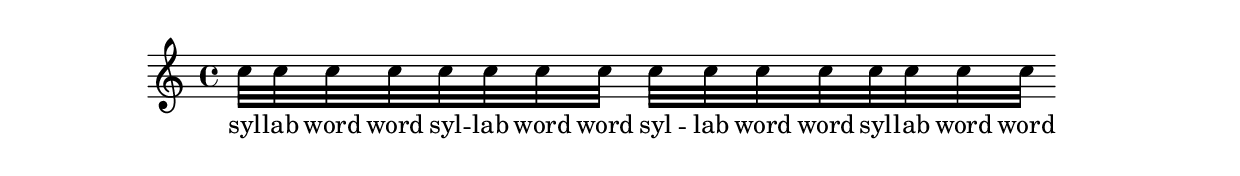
%% DO NOT EDIT this file manually; it is automatically
%% generated from LSR http://lsr.dsi.unimi.it
%% Make any changes in LSR itself, or in Documentation/snippets/new/ ,
%% and then run scripts/auxiliar/makelsr.py
%%
%% This file is in the public domain.
\version "2.14.0"

\header {
  lsrtags = "vocal-music"

%% Translation of GIT committish: 615cbf212fdaf0b220b3330da417d0c3602494f2
  texidoces = "

Si LilyPond no cree que haya sitio suficiente para un guión separador
de sílabas, lo omitirá.  Se puede sobreescribir este comportamiento
con la propiedad @code{minimum-distance} de @code{LyricHyphen}.

"
  doctitlees = "Forzar la visibilidad de los guiones separadores de sílabas"



  texidoc = "
If LilyPond does not think there is space for a hyphen, it will be
omitted.  The behaviour can be overridden with the
@code{minimum-distance} property of @code{LyricHyphen}.

"
  doctitle = "Forcing hyphens to be shown"
} % begin verbatim

\relative c'' {
  c32 c c c
  c32 c c c
  c32 c c c
  c32 c c c
}
\addlyrics {
  syl -- lab word word
  \override LyricHyphen #'minimum-distance = #1.0
  syl -- lab word word
  \override LyricHyphen #'minimum-distance = #2.0
  syl -- lab word word
  \revert LyricHyphen #'minimum-distance
  syl -- lab word word
}
